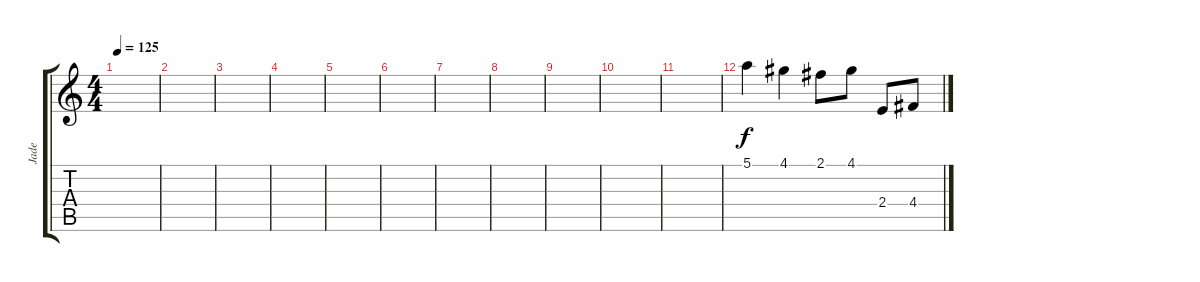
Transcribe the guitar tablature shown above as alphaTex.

\track ("Jade " "Jade ") {instrument electricguitarmuted}
\staff {score tabs}
\tuning (E4 B3 G3 D3 A2 E2) {hide}
\ts (4 4)
\tempo 125
\clef g2
\ks c
|
|
|
|
|
|
|
|
|
|
|
5.1.4 4.1.4 2.1.8 4.1.8 2.4.8 4.4.8
